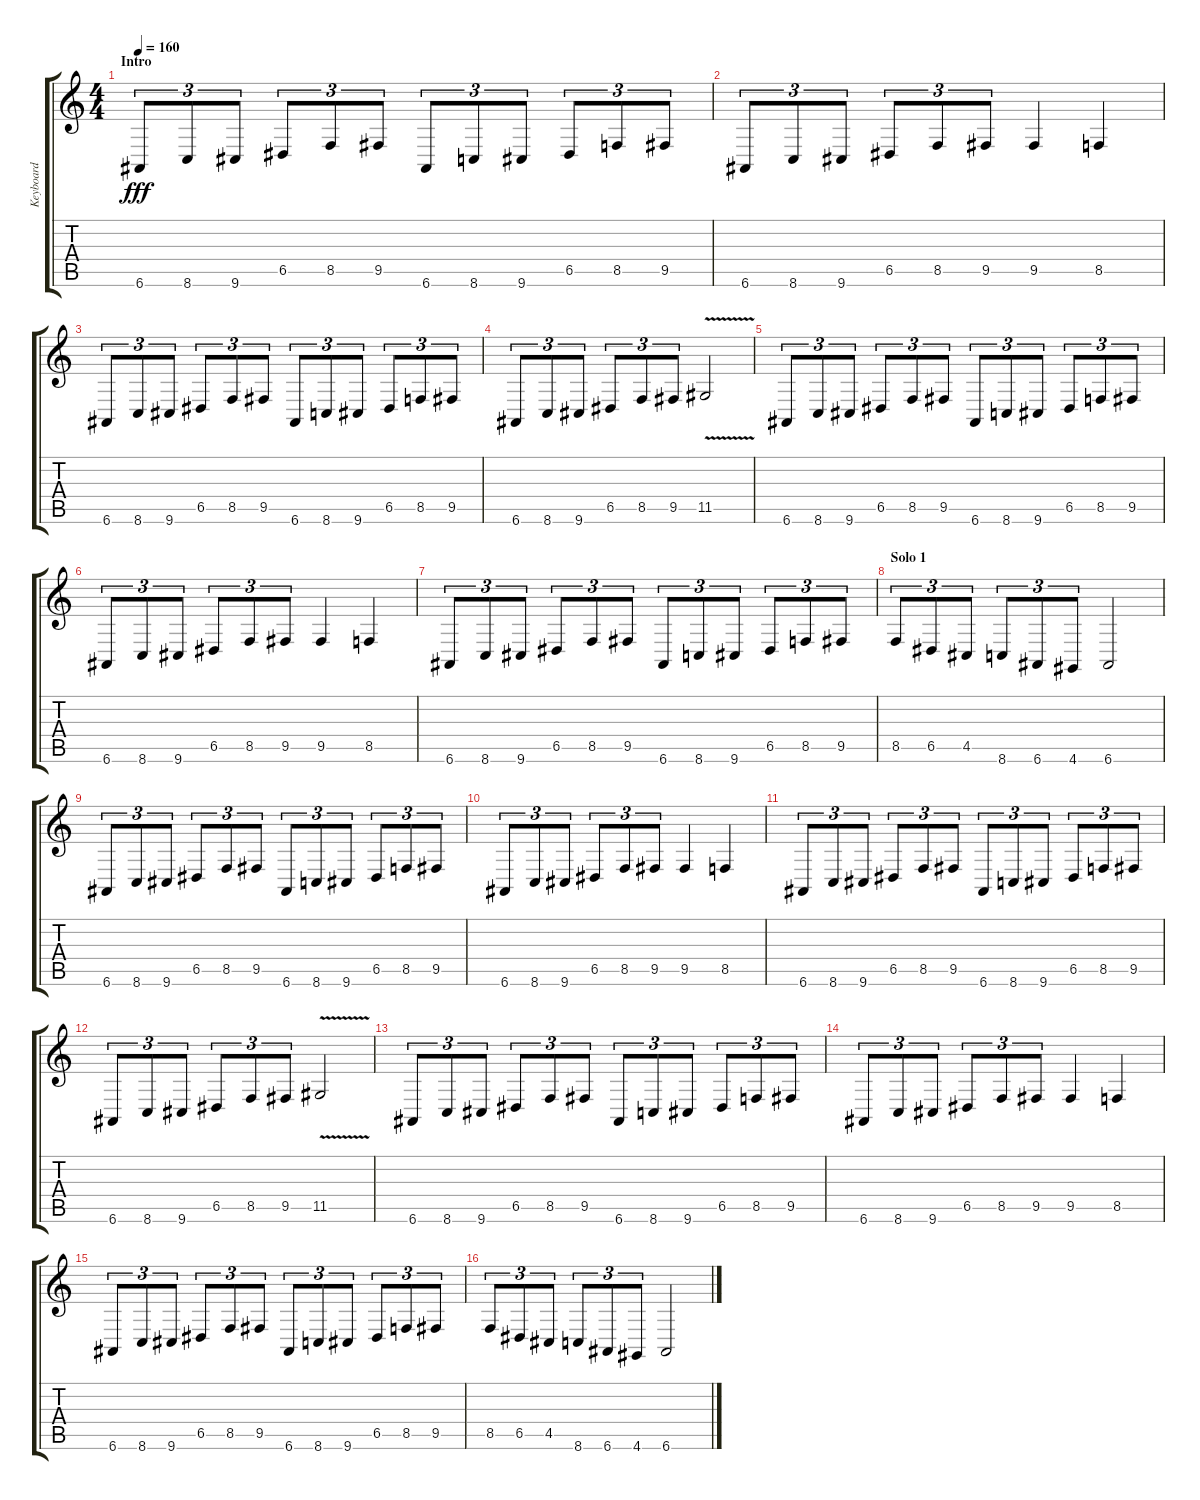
\track ("Keyboard" "Keyboard") {instrument harpsichord}
\staff {score tabs}
\tuning (E4 B3 G3 D3 A2 E2) {hide}
\ts (4 4)
\section ("" "Intro")
\tempo 160
\clef g2
\ks c
6.6.8{tu (3 2) dy fff instrument harpsichord} 8.6.8{tu (3 2)} 9.6.8{tu (3 2)} 6.5.8{tu (3 2)} 8.5.8{tu (3 2)} 9.5.8{tu (3 2)} 6.6.8{tu (3 2)} 8.6.8{tu (3 2)} 9.6.8{tu (3 2)} 6.5.8{tu (3 2)} 8.5.8{tu (3 2)} 9.5.8{tu (3 2)} |
6.6.8{tu (3 2)} 8.6.8{tu (3 2)} 9.6.8{tu (3 2)} 6.5.8{tu (3 2)} 8.5.8{tu (3 2)} 9.5.8{tu (3 2)} 9.5.4 8.5.4 |
6.6.8{tu (3 2)} 8.6.8{tu (3 2)} 9.6.8{tu (3 2)} 6.5.8{tu (3 2)} 8.5.8{tu (3 2)} 9.5.8{tu (3 2)} 6.6.8{tu (3 2)} 8.6.8{tu (3 2)} 9.6.8{tu (3 2)} 6.5.8{tu (3 2)} 8.5.8{tu (3 2)} 9.5.8{tu (3 2)} |
6.6.8{tu (3 2)} 8.6.8{tu (3 2)} 9.6.8{tu (3 2)} 6.5.8{tu (3 2)} 8.5.8{tu (3 2)} 9.5.8{tu (3 2)} 11.5{v}.2 |
6.6.8{tu (3 2)} 8.6.8{tu (3 2)} 9.6.8{tu (3 2)} 6.5.8{tu (3 2)} 8.5.8{tu (3 2)} 9.5.8{tu (3 2)} 6.6.8{tu (3 2)} 8.6.8{tu (3 2)} 9.6.8{tu (3 2)} 6.5.8{tu (3 2)} 8.5.8{tu (3 2)} 9.5.8{tu (3 2)} |
6.6.8{tu (3 2)} 8.6.8{tu (3 2)} 9.6.8{tu (3 2)} 6.5.8{tu (3 2)} 8.5.8{tu (3 2)} 9.5.8{tu (3 2)} 9.5.4 8.5.4 |
6.6.8{tu (3 2)} 8.6.8{tu (3 2)} 9.6.8{tu (3 2)} 6.5.8{tu (3 2)} 8.5.8{tu (3 2)} 9.5.8{tu (3 2)} 6.6.8{tu (3 2)} 8.6.8{tu (3 2)} 9.6.8{tu (3 2)} 6.5.8{tu (3 2)} 8.5.8{tu (3 2)} 9.5.8{tu (3 2)} |
\section ("" "Solo 1")
8.5.8{tu (3 2)} 6.5.8{tu (3 2)} 4.5.8{tu (3 2)} 8.6.8{tu (3 2)} 6.6.8{tu (3 2)} 4.6.8{tu (3 2)} 6.6.2 |
6.6.8{tu (3 2)} 8.6.8{tu (3 2)} 9.6.8{tu (3 2)} 6.5.8{tu (3 2)} 8.5.8{tu (3 2)} 9.5.8{tu (3 2)} 6.6.8{tu (3 2)} 8.6.8{tu (3 2)} 9.6.8{tu (3 2)} 6.5.8{tu (3 2)} 8.5.8{tu (3 2)} 9.5.8{tu (3 2)} |
6.6.8{tu (3 2)} 8.6.8{tu (3 2)} 9.6.8{tu (3 2)} 6.5.8{tu (3 2)} 8.5.8{tu (3 2)} 9.5.8{tu (3 2)} 9.5.4 8.5.4 |
6.6.8{tu (3 2)} 8.6.8{tu (3 2)} 9.6.8{tu (3 2)} 6.5.8{tu (3 2)} 8.5.8{tu (3 2)} 9.5.8{tu (3 2)} 6.6.8{tu (3 2)} 8.6.8{tu (3 2)} 9.6.8{tu (3 2)} 6.5.8{tu (3 2)} 8.5.8{tu (3 2)} 9.5.8{tu (3 2)} |
6.6.8{tu (3 2)} 8.6.8{tu (3 2)} 9.6.8{tu (3 2)} 6.5.8{tu (3 2)} 8.5.8{tu (3 2)} 9.5.8{tu (3 2)} 11.5{v}.2 |
6.6.8{tu (3 2)} 8.6.8{tu (3 2)} 9.6.8{tu (3 2)} 6.5.8{tu (3 2)} 8.5.8{tu (3 2)} 9.5.8{tu (3 2)} 6.6.8{tu (3 2)} 8.6.8{tu (3 2)} 9.6.8{tu (3 2)} 6.5.8{tu (3 2)} 8.5.8{tu (3 2)} 9.5.8{tu (3 2)} |
6.6.8{tu (3 2)} 8.6.8{tu (3 2)} 9.6.8{tu (3 2)} 6.5.8{tu (3 2)} 8.5.8{tu (3 2)} 9.5.8{tu (3 2)} 9.5.4 8.5.4 |
6.6.8{tu (3 2)} 8.6.8{tu (3 2)} 9.6.8{tu (3 2)} 6.5.8{tu (3 2)} 8.5.8{tu (3 2)} 9.5.8{tu (3 2)} 6.6.8{tu (3 2)} 8.6.8{tu (3 2)} 9.6.8{tu (3 2)} 6.5.8{tu (3 2)} 8.5.8{tu (3 2)} 9.5.8{tu (3 2)} |
8.5.8{tu (3 2)} 6.5.8{tu (3 2)} 4.5.8{tu (3 2)} 8.6.8{tu (3 2)} 6.6.8{tu (3 2)} 4.6.8{tu (3 2)} 6.6.2
